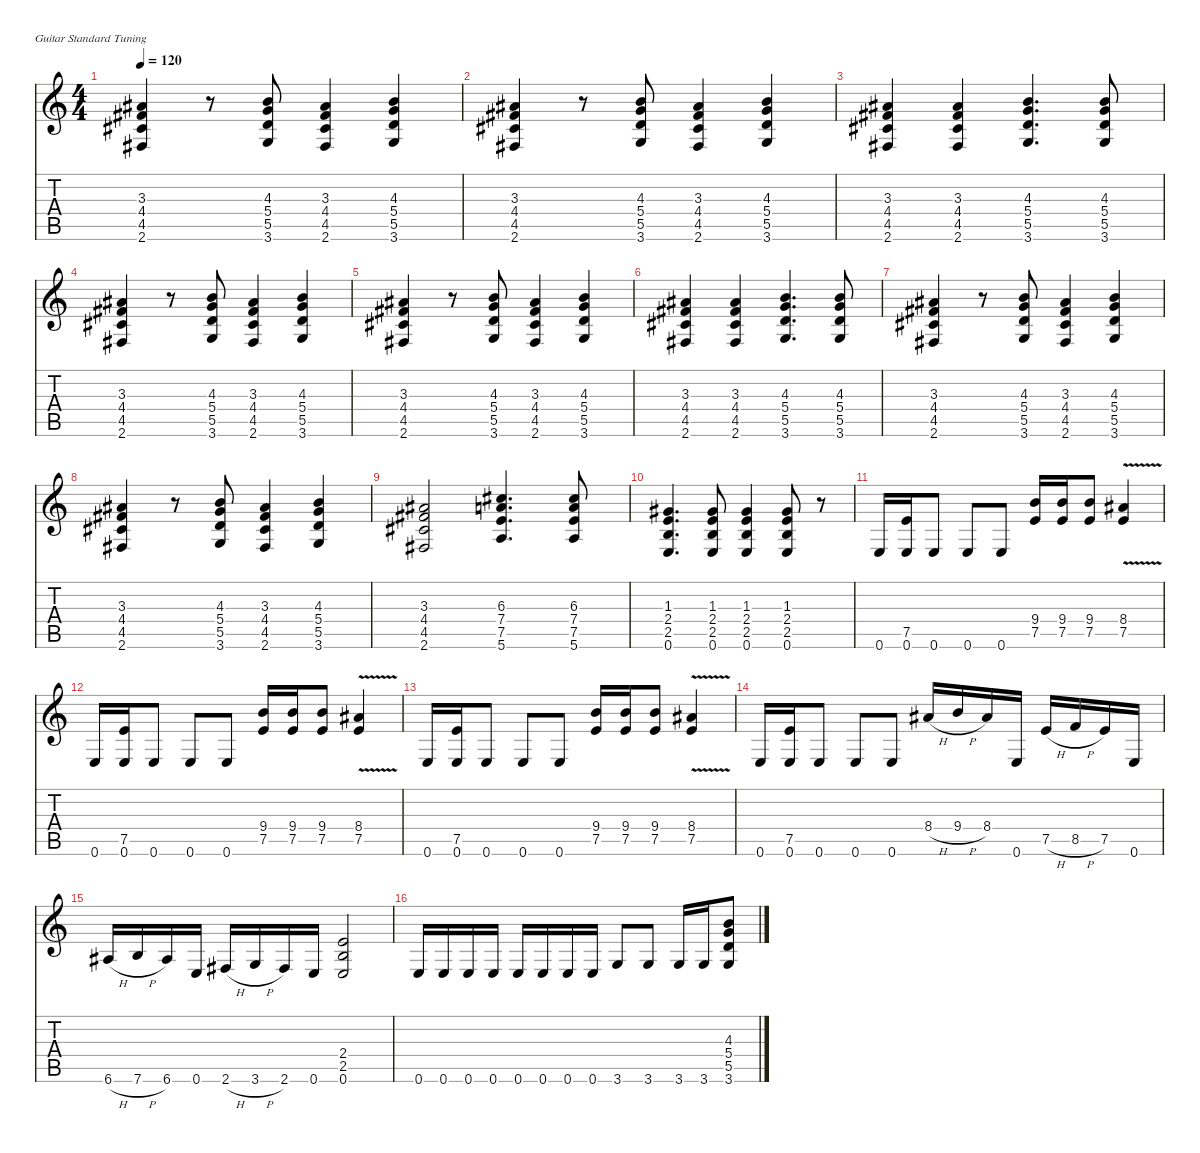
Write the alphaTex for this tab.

\defaultSystemsLayout 4
\hideDynamics
\bracketExtendMode nobrackets
\singleTrackTrackNamePolicy hidden
\multiTrackTrackNamePolicy hidden
\otherSystemsTrackNameOrientation horizontal
\track ("Hetfield" "dist.guit.") {instrument distortionguitar}
\staff {score tabs}
\tuning (E4 B3 G3 D3 A2 E2)
\ts (4 4)
\tempo 120
\clef g2
\ks c
(3.3{acc #} 4.4{acc #} 4.5{acc #} 2.6{acc #}).4{dy f beam Up} r.8{beam Up} (4.3 5.4 5.5 3.6).8{beam Up} (3.3{acc #} 4.4{acc #} 4.5{acc #} 2.6{acc #}).4{beam Up} (4.3 5.4 5.5 3.6).4{beam Up} |
(3.3{acc #} 4.4{acc #} 4.5{acc #} 2.6{acc #}).4{beam Up} r.8{beam Up} (4.3 5.4 5.5 3.6).8{beam Up} (3.3{acc #} 4.4{acc #} 4.5{acc #} 2.6{acc #}).4{beam Up} (4.3 5.4 5.5 3.6).4{beam Up} |
(3.3{acc #} 4.4{acc #} 4.5{acc #} 2.6{acc #}).4{beam Up} (3.3{acc #} 4.4{acc #} 4.5{acc #} 2.6{acc #}).4{beam Up} (4.3 5.4 5.5 3.6).4{d beam Up} (4.3 5.4 5.5 3.6).8{beam Up} |
(3.3{acc #} 4.4{acc #} 4.5{acc #} 2.6{acc #}).4{beam Up} r.8{beam Up} (4.3 5.4 5.5 3.6).8{beam Up} (3.3{acc #} 4.4{acc #} 4.5{acc #} 2.6{acc #}).4{beam Up} (4.3 5.4 5.5 3.6).4{beam Up} |
(3.3{acc #} 4.4{acc #} 4.5{acc #} 2.6{acc #}).4{beam Up} r.8{beam Up} (4.3 5.4 5.5 3.6).8{beam Up} (3.3{acc #} 4.4{acc #} 4.5{acc #} 2.6{acc #}).4{beam Up} (4.3 5.4 5.5 3.6).4{beam Up} |
(3.3{acc #} 4.4{acc #} 4.5{acc #} 2.6{acc #}).4{beam Up} (3.3{acc #} 4.4{acc #} 4.5{acc #} 2.6{acc #}).4{beam Up} (4.3 5.4 5.5 3.6).4{d beam Up} (4.3 5.4 5.5 3.6).8{beam Up} |
(3.3{acc #} 4.4{acc #} 4.5{acc #} 2.6{acc #}).4{beam Up} r.8{beam Up} (4.3 5.4 5.5 3.6).8{beam Up} (3.3{acc #} 4.4{acc #} 4.5{acc #} 2.6{acc #}).4{beam Up} (4.3 5.4 5.5 3.6).4{beam Up} |
(3.3{acc #} 4.4{acc #} 4.5{acc #} 2.6{acc #}).4{beam Up} r.8{beam Up} (4.3 5.4 5.5 3.6).8{beam Up} (3.3{acc #} 4.4{acc #} 4.5{acc #} 2.6{acc #}).4{beam Up} (4.3 5.4 5.5 3.6).4{beam Up} |
(3.3{acc #} 4.4{acc #} 4.5{acc #} 2.6{acc #}).2{beam Up} (6.3{acc #} 7.4 7.5 5.6).4{d beam Up} (6.3{acc #} 7.4 7.5 5.6).8{beam Up} |
(1.3{acc #} 2.4 2.5 0.6).4{d beam Up} (1.3{acc #} 2.4 2.5 0.6).8{beam Up} (1.3{acc #} 2.4 2.5 0.6).4{beam Up} (1.3{acc #} 2.4 2.5 0.6).8{beam Up} r.8{beam Up} |
0.6.16{beam Up} (7.5 0.6).16{beam Up} 0.6.8{beam Up} 0.6.8{beam Up} 0.6.8{beam Up} (9.4 7.5).16{beam Up} (9.4 7.5).16{beam Up} (9.4 7.5).8{beam Up} (8.4{v acc #} 7.5{v}).4{beam Up} |
0.6.16{beam Up} (7.5 0.6).16{beam Up} 0.6.8{beam Up} 0.6.8{beam Up} 0.6.8{beam Up} (9.4 7.5).16{beam Up} (9.4 7.5).16{beam Up} (9.4 7.5).8{beam Up} (8.4{v acc #} 7.5{v}).4{beam Up} |
0.6.16{beam Up} (7.5 0.6).16{beam Up} 0.6.8{beam Up} 0.6.8{beam Up} 0.6.8{beam Up} (9.4 7.5).16{beam Up} (9.4 7.5).16{beam Up} (9.4 7.5).8{beam Up} (8.4{v acc #} 7.5{v}).4{beam Up} |
0.6.16{beam Up} (7.5 0.6).16{beam Up} 0.6.8{beam Up} 0.6.8{beam Up} 0.6.8{beam Up} 8.4{h acc #}.16{beam Up} 9.4{h}.16{beam Up} 8.4{acc #}.16{beam Up} 0.6.16{beam Up} 7.5{h}.16{beam Up} 8.5{h}.16{beam Up} 7.5.16{beam Up} 0.6.16{beam Up} |
6.6{h acc #}.16{beam Up} 7.6{h}.16{beam Up} 6.6{acc #}.16{beam Up} 0.6.16{beam Up} 2.6{h acc #}.16{beam Up} 3.6{h}.16{beam Up} 2.6{acc #}.16{beam Up} 0.6.16{beam Up} (2.4 2.5 0.6).2{beam Up} |
0.6.16{beam Up} 0.6.16{beam Up} 0.6.16{beam Up} 0.6.16{beam Up} 0.6.16{beam Up} 0.6.16{beam Up} 0.6.16{beam Up} 0.6.16{beam Up} 3.6.8{beam Up} 3.6.8{beam Up} 3.6.16{beam Up} 3.6.16{beam Up} (4.3 5.4 5.5 3.6).8{beam Up}
